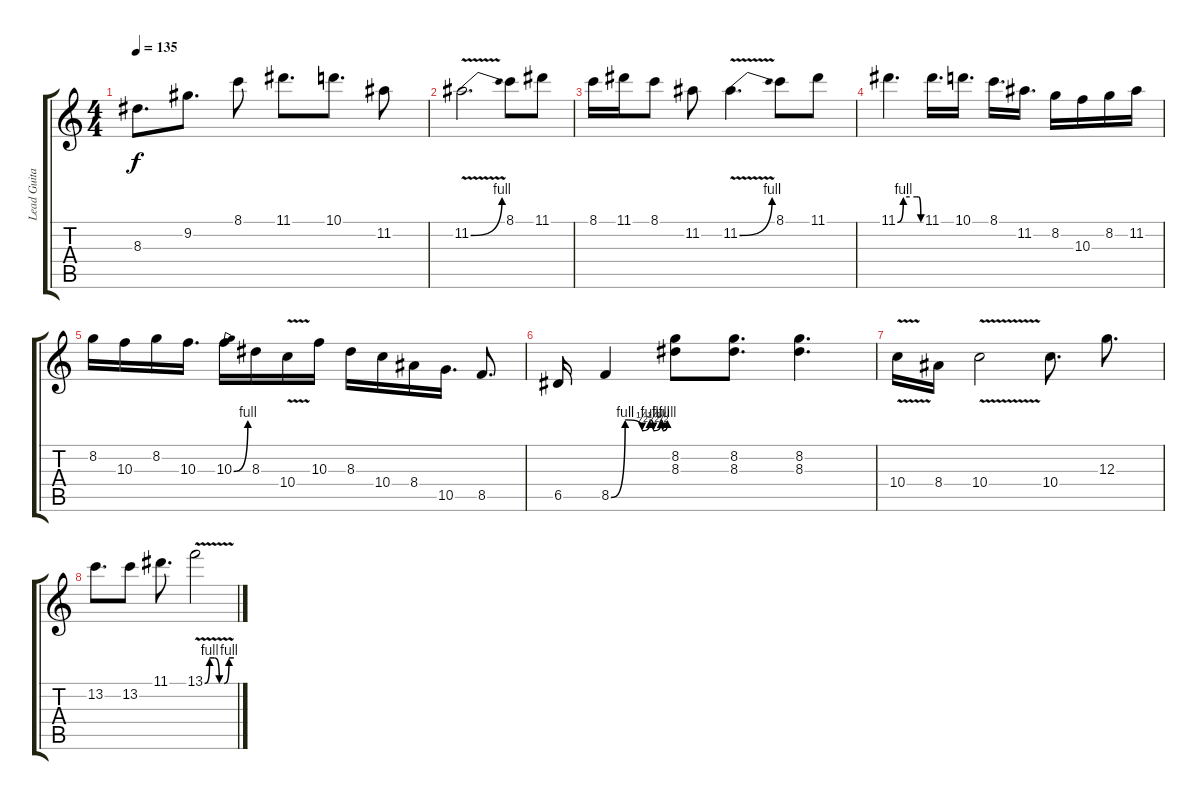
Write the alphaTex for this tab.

\track ("Lead Guitar" "Lead Guita") {instrument distortionguitar}
\staff {score tabs}
\tuning (E4 B3 G3 D3 A2 E2) {hide}
\ts (4 4)
\tempo 135
\clef g2
\ks c
8.3.8{d dy f} 9.2.8{d} 8.1.8 11.1.8{d} 10.1.8{d} 11.2.8 |
11.2{be (bend 0 0 60 4) v}.2{d} 8.1.8 11.1.8 |
8.1.16 11.1.16 8.1.8 11.2.8 11.2{be (bend 0 0 60 4) v}.4{d} 8.1.8 11.1.8 |
11.1{be (custom 0 0 15 4 50 4 54 4 60 0)}.4{d} 11.1.16{d} 10.1.16{d} 8.1.16{d} 11.2.16{d} 8.2.16 10.3.16 8.2.16 11.2.16 |
8.2.16 10.3.16 8.2.16 10.3.16{d} 10.3{be (bend 0 0 60 4)}.16 8.3.16 10.4{v}.16 10.3.16 8.3.16 10.4.16 8.4.16 10.5.16{d} 8.5.8{d} |
6.5.16 8.5{be (custom 0 0 15 4 33 2 41 4 45 2 53 4 55 2 60 4)}.4 (8.2 8.3).8 (8.2 8.3).8{d} (8.2 8.3).4{d} |
10.4{v}.16 8.4.16 10.4{v}.2 10.4.8{d} 12.3.8{d} |
13.2.8{d} 13.2.8 11.1.8{d} 13.1{be (custom 0 0 10 4 20 4 30 0 40 0 50 4 60 4) v}.2
